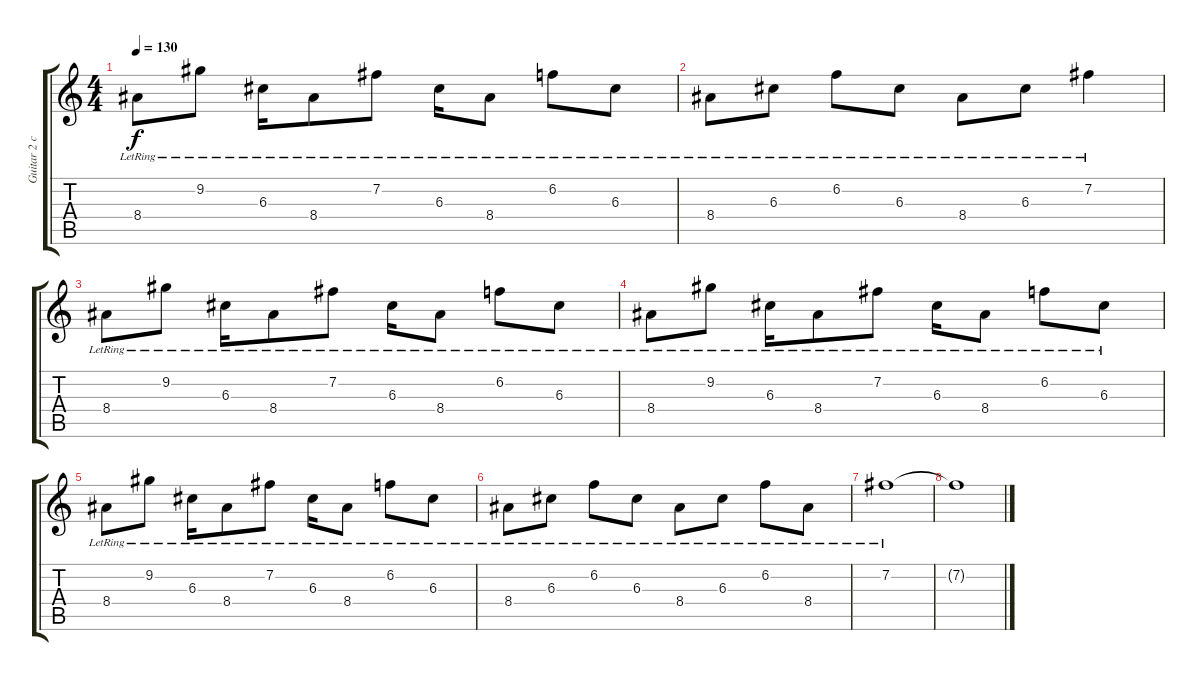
\track ("Guitar 2 clean" "Guitar 2 c") {instrument acousticguitarsteel}
\staff {score tabs}
\tuning (E4 B3 G3 D3 A2 E2) {hide}
\ts (4 4)
\tempo 130
\clef g2
\ks c
8.4{lr}.8{dy f} 9.2{lr}.8 6.3{lr}.16 8.4{lr}.8 7.2{lr}.8 6.3{lr}.16 8.4{lr}.8 6.2{lr}.8 6.3{lr}.8 |
8.4{lr}.8 6.3{lr}.8 6.2{lr}.8 6.3{lr}.8 8.4{lr}.8 6.3{lr}.8 7.2{lr}.4 |
8.4{lr}.8 9.2{lr}.8 6.3{lr}.16 8.4{lr}.8 7.2{lr}.8 6.3{lr}.16 8.4{lr}.8 6.2{lr}.8 6.3{lr}.8 |
8.4{lr}.8 9.2{lr}.8 6.3{lr}.16 8.4{lr}.8 7.2{lr}.8 6.3{lr}.16 8.4{lr}.8 6.2{lr}.8 6.3{lr}.8 |
8.4{lr}.8 9.2{lr}.8 6.3{lr}.16 8.4{lr}.8 7.2{lr}.8 6.3{lr}.16 8.4{lr}.8 6.2{lr}.8 6.3{lr}.8 |
8.4{lr}.8 6.3{lr}.8 6.2{lr}.8 6.3{lr}.8 8.4{lr}.8 6.3{lr}.8 6.2{lr}.8 8.4{lr}.8 |
7.2{lr}.1 |
7.2{t}.1
